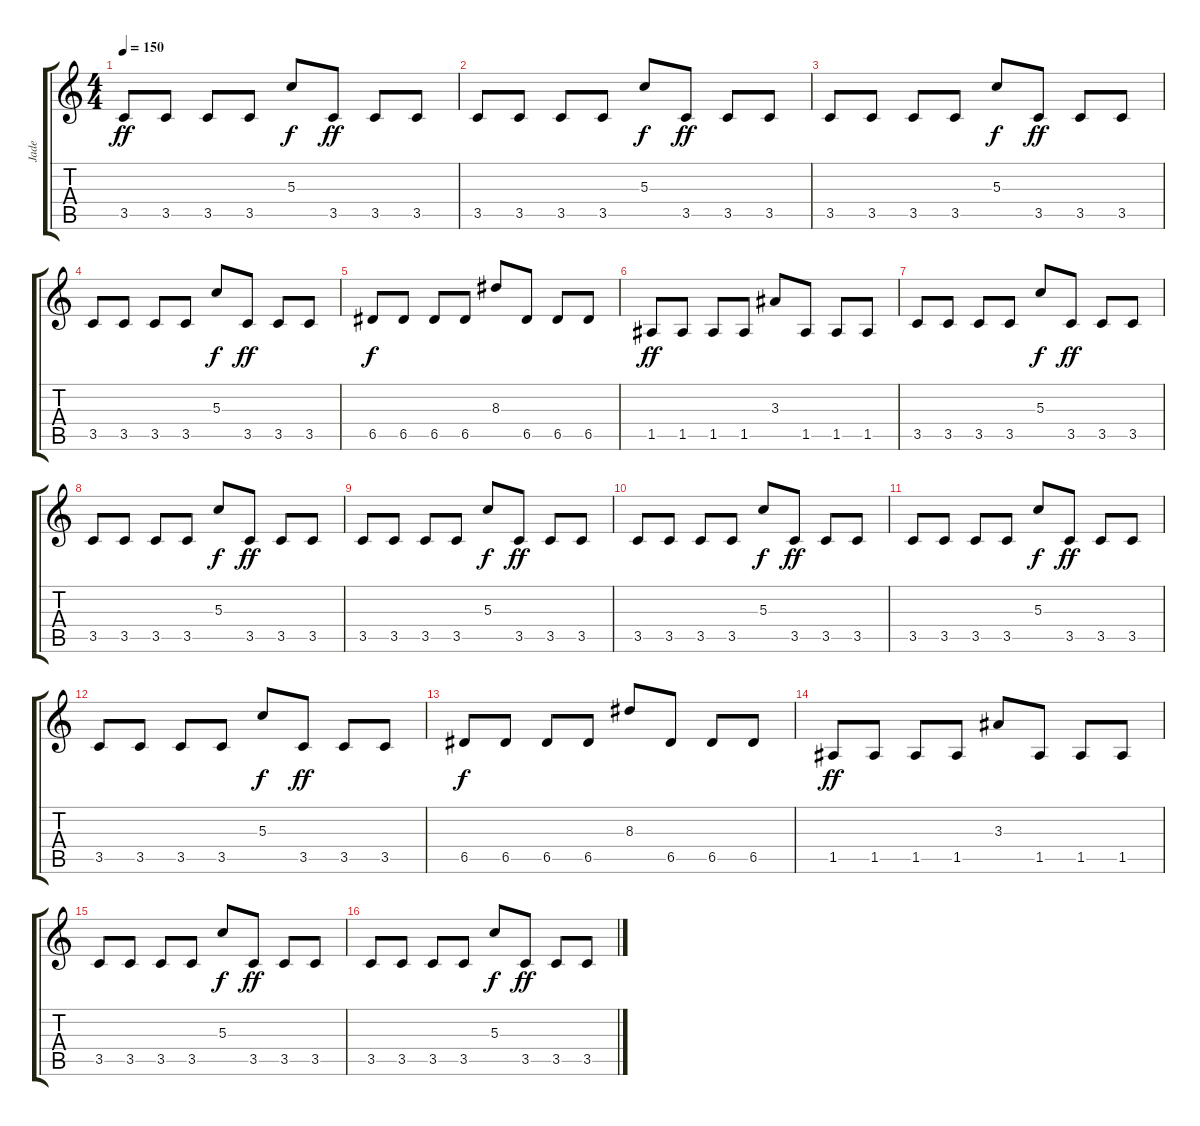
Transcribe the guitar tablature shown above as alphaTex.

\track ("Jade" "Jade") {instrument distortionguitar}
\staff {score tabs}
\tuning (E4 B3 G3 D3 A2 E2) {hide}
\ts (4 4)
\tempo 150
\clef g2
\ks c
3.5.8{dy ff instrument electricguitarmuted} 3.5.8 3.5.8 3.5.8 5.3.8{dy f} 3.5.8{dy ff} 3.5.8 3.5.8 |
3.5.8 3.5.8 3.5.8 3.5.8 5.3.8{dy f} 3.5.8{dy ff} 3.5.8 3.5.8 |
3.5.8 3.5.8 3.5.8 3.5.8 5.3.8{dy f} 3.5.8{dy ff} 3.5.8 3.5.8 |
3.5.8 3.5.8 3.5.8 3.5.8 5.3.8{dy f} 3.5.8{dy ff} 3.5.8 3.5.8 |
6.5.8{dy f} 6.5.8 6.5.8 6.5.8 8.3.8 6.5.8 6.5.8 6.5.8 |
1.5.8{dy ff} 1.5.8 1.5.8 1.5.8 3.3.8 1.5.8 1.5.8 1.5.8 |
3.5.8 3.5.8 3.5.8 3.5.8 5.3.8{dy f} 3.5.8{dy ff} 3.5.8 3.5.8 |
3.5.8 3.5.8 3.5.8 3.5.8 5.3.8{dy f} 3.5.8{dy ff} 3.5.8 3.5.8 |
3.5.8 3.5.8 3.5.8 3.5.8 5.3.8{dy f} 3.5.8{dy ff} 3.5.8 3.5.8 |
3.5.8 3.5.8 3.5.8 3.5.8 5.3.8{dy f} 3.5.8{dy ff} 3.5.8 3.5.8 |
3.5.8 3.5.8 3.5.8 3.5.8 5.3.8{dy f} 3.5.8{dy ff} 3.5.8 3.5.8 |
3.5.8 3.5.8 3.5.8 3.5.8 5.3.8{dy f} 3.5.8{dy ff} 3.5.8 3.5.8 |
6.5.8{dy f} 6.5.8 6.5.8 6.5.8 8.3.8 6.5.8 6.5.8 6.5.8 |
1.5.8{dy ff} 1.5.8 1.5.8 1.5.8 3.3.8 1.5.8 1.5.8 1.5.8 |
3.5.8 3.5.8 3.5.8 3.5.8 5.3.8{dy f} 3.5.8{dy ff} 3.5.8 3.5.8 |
3.5.8 3.5.8 3.5.8 3.5.8 5.3.8{dy f} 3.5.8{dy ff} 3.5.8 3.5.8
